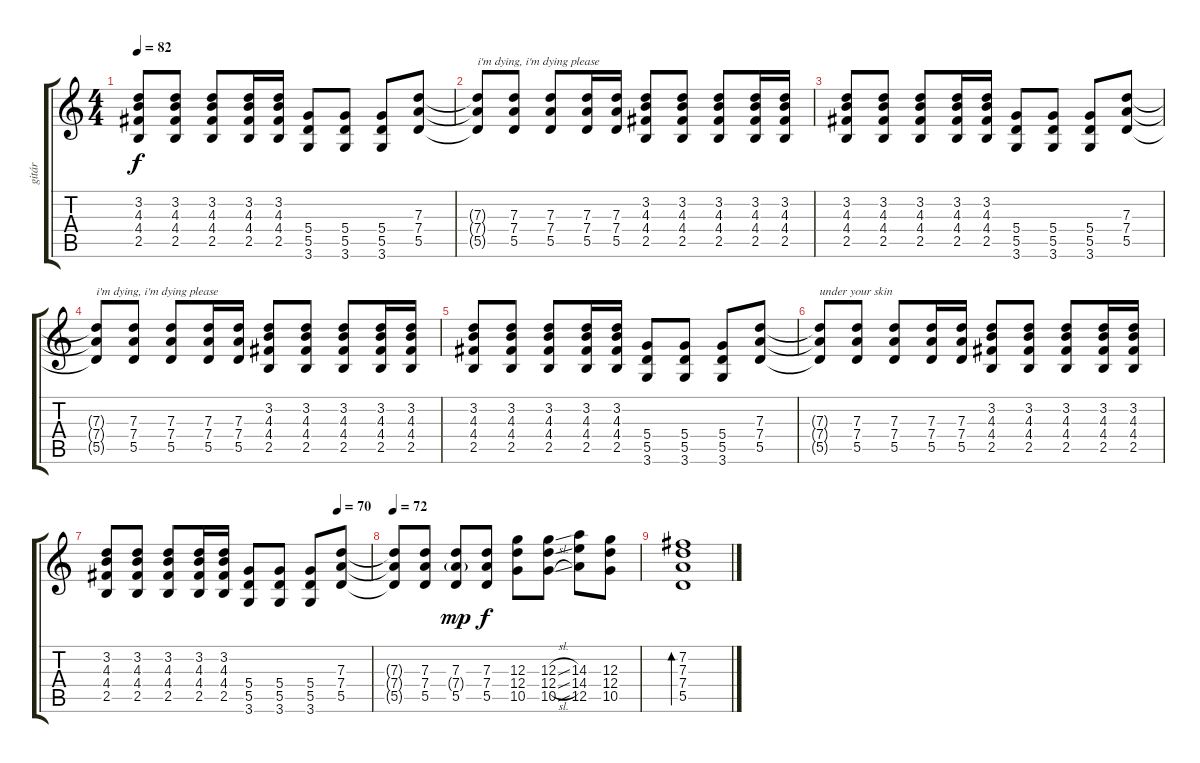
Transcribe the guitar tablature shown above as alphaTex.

\track ("gitár" "gitár") {instrument electricguitarclean}
\staff {score tabs}
\tuning (E4 B3 G3 D3 A2 E2) {hide}
\ts (4 4)
\tempo 82
\clef g2
\ks c
(3.2 4.3 4.4 2.5).8{dy f} (3.2 4.3 4.4 2.5).8 (3.2 4.3 4.4 2.5).8 (3.2 4.3 4.4 2.5).16 (3.2 4.3 4.4 2.5).16 (5.4 5.5 3.6).8 (5.4 5.5 3.6).8 (5.4 5.5 3.6).8 (7.3 7.4 5.5).8 |
(7.3{t} 7.4{t} 5.5{t}).8{txt "i'm dying, i'm dying please"} (7.3 7.4 5.5).8 (7.3 7.4 5.5).8 (7.3 7.4 5.5).16 (7.3 7.4 5.5).16 (3.2 4.3 4.4 2.5).8 (3.2 4.3 4.4 2.5).8 (3.2 4.3 4.4 2.5).8 (3.2 4.3 4.4 2.5).16 (3.2 4.3 4.4 2.5).16 |
(3.2 4.3 4.4 2.5).8 (3.2 4.3 4.4 2.5).8 (3.2 4.3 4.4 2.5).8 (3.2 4.3 4.4 2.5).16 (3.2 4.3 4.4 2.5).16 (5.4 5.5 3.6).8 (5.4 5.5 3.6).8 (5.4 5.5 3.6).8 (7.3 7.4 5.5).8 |
(7.3{t} 7.4{t} 5.5{t}).8{txt "i'm dying, i'm dying please"} (7.3 7.4 5.5).8 (7.3 7.4 5.5).8 (7.3 7.4 5.5).16 (7.3 7.4 5.5).16 (3.2 4.3 4.4 2.5).8 (3.2 4.3 4.4 2.5).8 (3.2 4.3 4.4 2.5).8 (3.2 4.3 4.4 2.5).16 (3.2 4.3 4.4 2.5).16 |
(3.2 4.3 4.4 2.5).8 (3.2 4.3 4.4 2.5).8 (3.2 4.3 4.4 2.5).8 (3.2 4.3 4.4 2.5).16 (3.2 4.3 4.4 2.5).16 (5.4 5.5 3.6).8 (5.4 5.5 3.6).8 (5.4 5.5 3.6).8 (7.3 7.4 5.5).8 |
(7.3{t} 7.4{t} 5.5{t}).8{txt "under your skin"} (7.3 7.4 5.5).8 (7.3 7.4 5.5).8 (7.3 7.4 5.5).16 (7.3 7.4 5.5).16 (3.2 4.3 4.4 2.5).8 (3.2 4.3 4.4 2.5).8 (3.2 4.3 4.4 2.5).8 (3.2 4.3 4.4 2.5).16 (3.2 4.3 4.4 2.5).16 |
\tempo (70 0.875)
(3.2 4.3 4.4 2.5).8 (3.2 4.3 4.4 2.5).8 (3.2 4.3 4.4 2.5).8 (3.2 4.3 4.4 2.5).16 (3.2 4.3 4.4 2.5).16 (5.4 5.5 3.6).8 (5.4 5.5 3.6).8 (5.4 5.5 3.6).8 (7.3 7.4 5.5).8{instrument electricguitarclean} |
\tempo 72
(7.3{t} 7.4{t} 5.5{t}).8{instrument electricguitarclean} (7.3 7.4 5.5).8 (7.3 7.4{g} 5.5).8{dy mp} (7.3 7.4 5.5).8{dy f} (12.3 12.4 10.5).8 (12.3{sl} 12.4{sl} 10.5{sl}).8 (14.3 14.4 12.5).8 (12.3 12.4 10.5).8 |
(7.2 7.3 7.4 5.5).1{bd 60}
